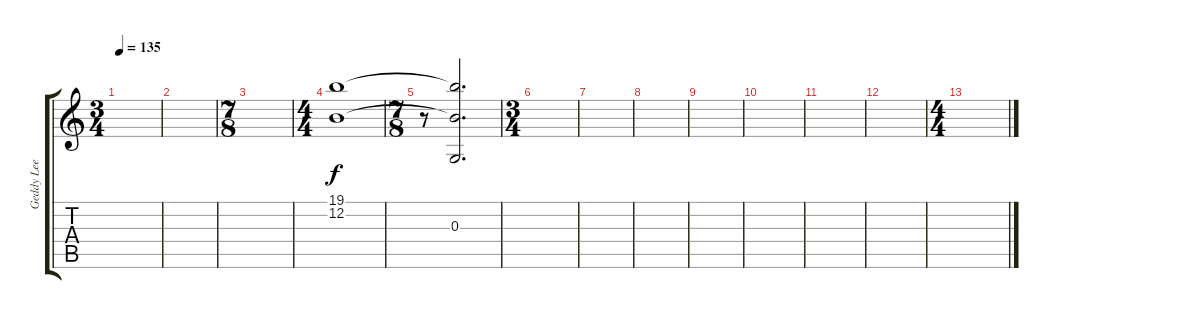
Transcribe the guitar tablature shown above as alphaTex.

\track ("Geddy Lee - Keyboard" "Geddy Lee ") {instrument stringensemble1}
\staff {score tabs}
\tuning (E4 B3 G3 D3 A2 E2) {hide}
\ts (3 4)
\tempo 135
\clef g2
\ks c
|
|
\ts (7 8)
|
\ts (4 4)
(19.1 12.2).1 |
\ts (7 8)
r.8 (19.1{t} 12.2{t} 0.3).2{d} |
\ts (3 4)
|
|
|
|
|
|
|
\ts (4 4)
